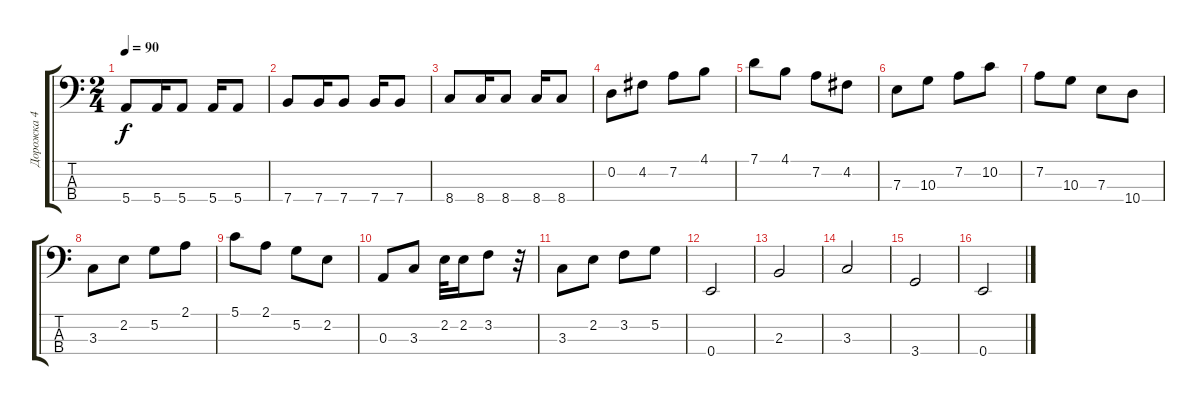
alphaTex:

\track ("Дорожка 4" "Дорожка 4") {instrument electricbassfinger}
\staff {score tabs}
\tuning (G2 D2 A1 E1) {hide}
\ts (2 4)
\tempo 90
\clef f4
\ks c
5.4.8{dy f} 5.4.16 5.4.8 5.4.16 5.4.8 |
7.4.8 7.4.16 7.4.8 7.4.16 7.4.8 |
8.4.8 8.4.16 8.4.8 8.4.16 8.4.8 |
0.2.8 4.2.8 7.2.8 4.1.8 |
7.1.8 4.1.8 7.2.8 4.2.8 |
7.3.8 10.3.8 7.2.8 10.2.8 |
7.2.8 10.3.8 7.3.8 10.4.8 |
3.3.8 2.2.8 5.2.8 2.1.8 |
5.1.8 2.1.8 5.2.8 2.2.8 |
0.3.8 3.3.8 2.2.32 2.2.16 3.2.8 r.32 |
3.3.8 2.2.8 3.2.8 5.2.8 |
0.4.2 |
2.3.2 |
3.3.2 |
3.4.2 |
0.4.2
